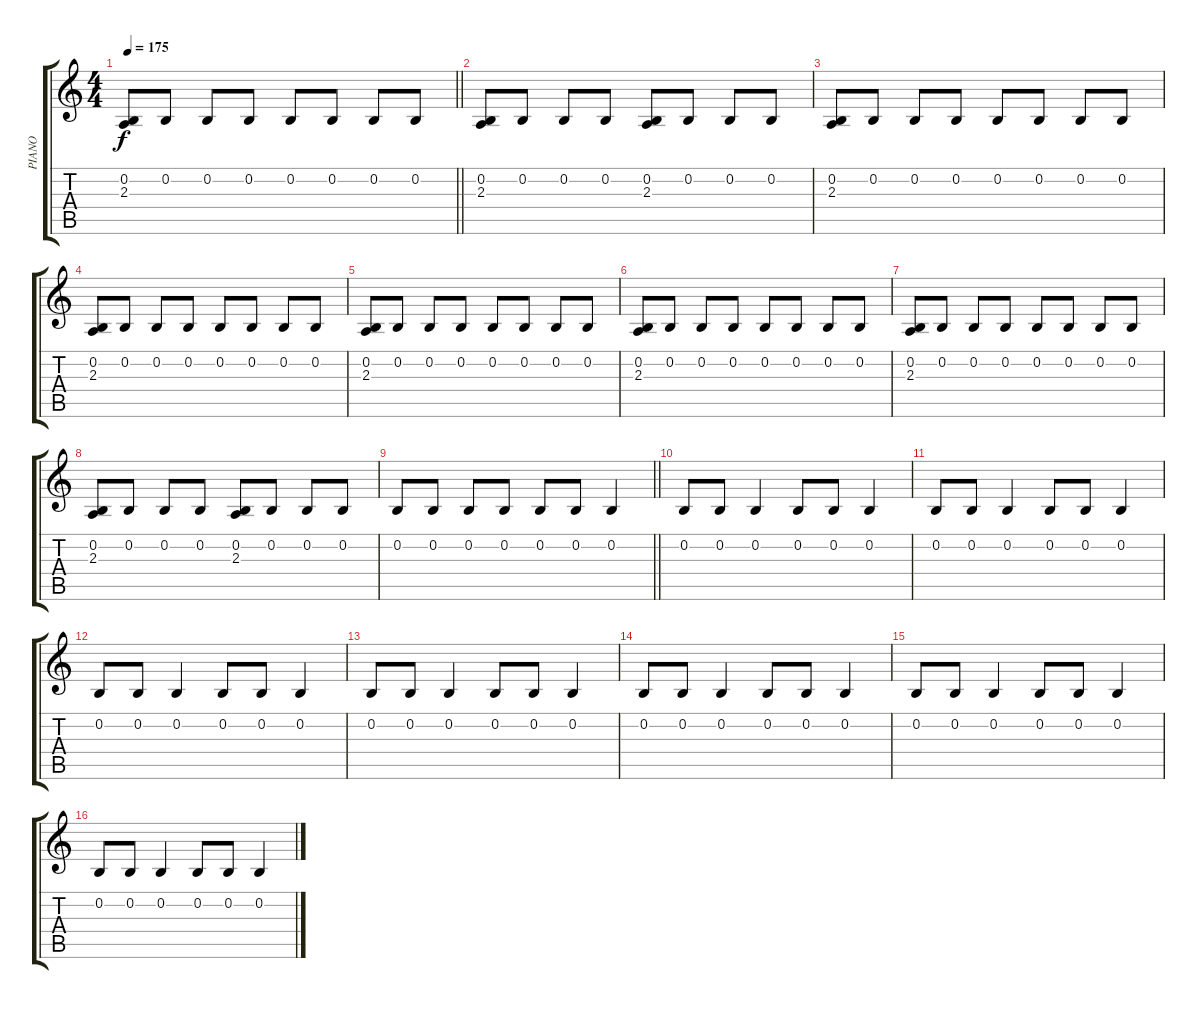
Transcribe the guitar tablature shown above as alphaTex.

\track ("PIANO" "PIANO") {instrument acousticgrandpiano}
\staff {score tabs}
\tuning (E4 B3 G3 D3 A2 E2) {hide}
\ts (4 4)
\tempo 175
\clef g2
\barLineRight lightlight
\ks c
(0.2 2.3).8{dy f} 0.2.8 0.2.8 0.2.8 0.2.8 0.2.8 0.2.8 0.2.8 |
(0.2 2.3).8 0.2.8 0.2.8 0.2.8 (0.2 2.3).8 0.2.8 0.2.8 0.2.8 |
(0.2 2.3).8 0.2.8 0.2.8 0.2.8 0.2.8 0.2.8 0.2.8 0.2.8 |
(0.2 2.3).8 0.2.8 0.2.8 0.2.8 0.2.8 0.2.8 0.2.8 0.2.8 |
(0.2 2.3).8 0.2.8 0.2.8 0.2.8 0.2.8 0.2.8 0.2.8 0.2.8 |
(0.2 2.3).8 0.2.8 0.2.8 0.2.8 0.2.8 0.2.8 0.2.8 0.2.8 |
(0.2 2.3).8 0.2.8 0.2.8 0.2.8 0.2.8 0.2.8 0.2.8 0.2.8 |
(0.2 2.3).8 0.2.8 0.2.8 0.2.8 (0.2 2.3).8 0.2.8 0.2.8 0.2.8 |
\barLineRight lightlight
0.2.8 0.2.8 0.2.8 0.2.8 0.2.8 0.2.8 0.2.4 |
0.2.8 0.2.8 0.2.4 0.2.8 0.2.8 0.2.4 |
0.2.8 0.2.8 0.2.4 0.2.8 0.2.8 0.2.4 |
0.2.8 0.2.8 0.2.4 0.2.8 0.2.8 0.2.4 |
0.2.8 0.2.8 0.2.4 0.2.8 0.2.8 0.2.4 |
0.2.8 0.2.8 0.2.4 0.2.8 0.2.8 0.2.4 |
0.2.8 0.2.8 0.2.4 0.2.8 0.2.8 0.2.4 |
0.2.8 0.2.8 0.2.4 0.2.8 0.2.8 0.2.4
